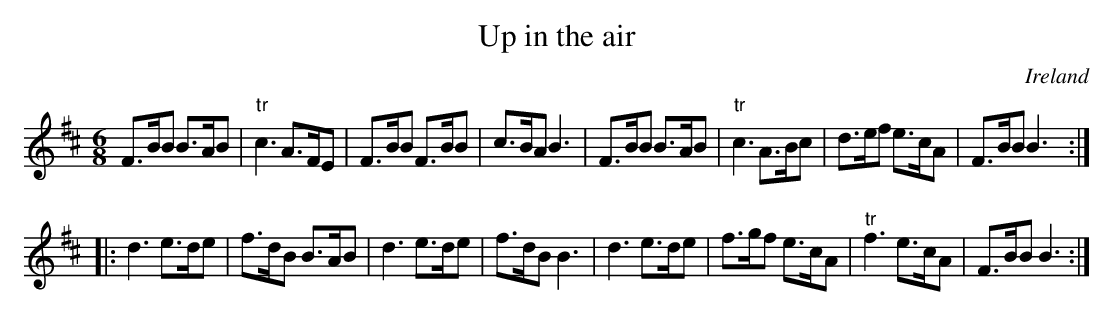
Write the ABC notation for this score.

X:1
T:Up in the air
M:6/8
O:Ireland
K:B minor
F>BB B>AB|"tr"c3 A>FE|F>BB F>BB|c>BA B3|\
F>BB B>AB|"tr"c3 A>Bc|d>ef e>cA|F>BB B3:|
|:d3 e>de|f>dB B>AB|d3 e>de|f>dB B3|\
d3 e>de|f>gf e>cA|"tr"f3 e>cA|F>BB B3:|
